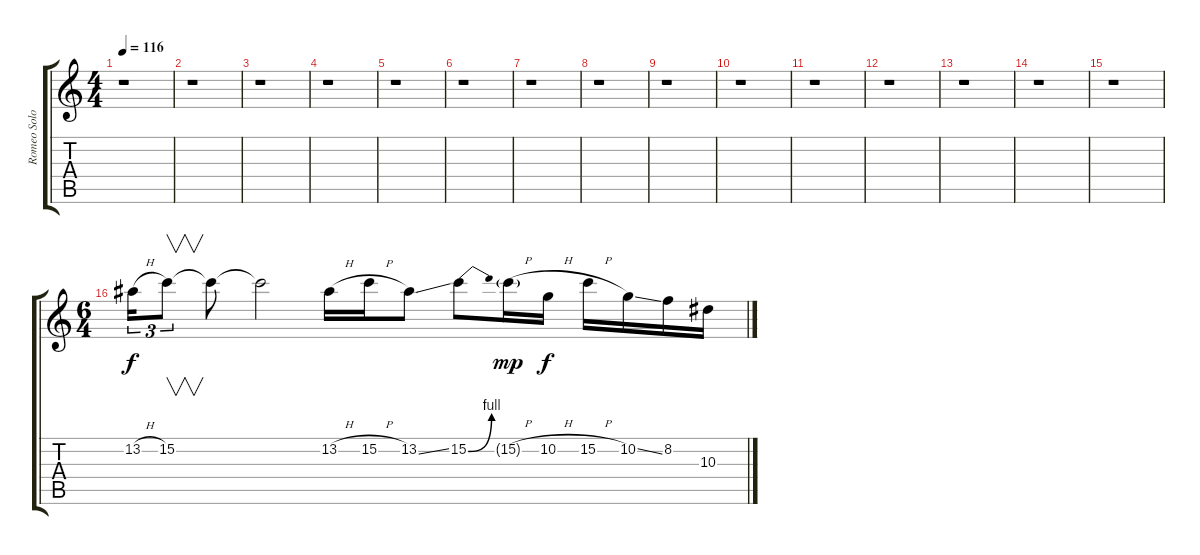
\track ("Romeo Solo" "Romeo Solo") {instrument distortionguitar}
\staff {score tabs}
\tuning (D4 A3 F3 C3 G2 D2) {hide}
\ts (4 4)
\tempo 116
\clef g2
\ks c
r.1{dy f instrument distortionguitar} |
r.1 |
r.1 |
r.1 |
r.1 |
r.1 |
r.1 |
r.1 |
r.1 |
r.1 |
r.1 |
r.1 |
r.1 |
r.1 |
r.1 |
\ts (6 4)
13.2{h}.16{tu (3 2)} 15.2.8{v tu (3 2)} 15.2{t}.8 15.2{t}.2 13.2{h}.16 15.2{h}.16 13.2{ss}.8 15.2{be (bend 0 0 60 4)}.8 15.2{h g}.16{dy mp} 10.2{h}.16{dy f} 15.2{h}.16 10.2{ss}.16 8.2.16 10.3.16
